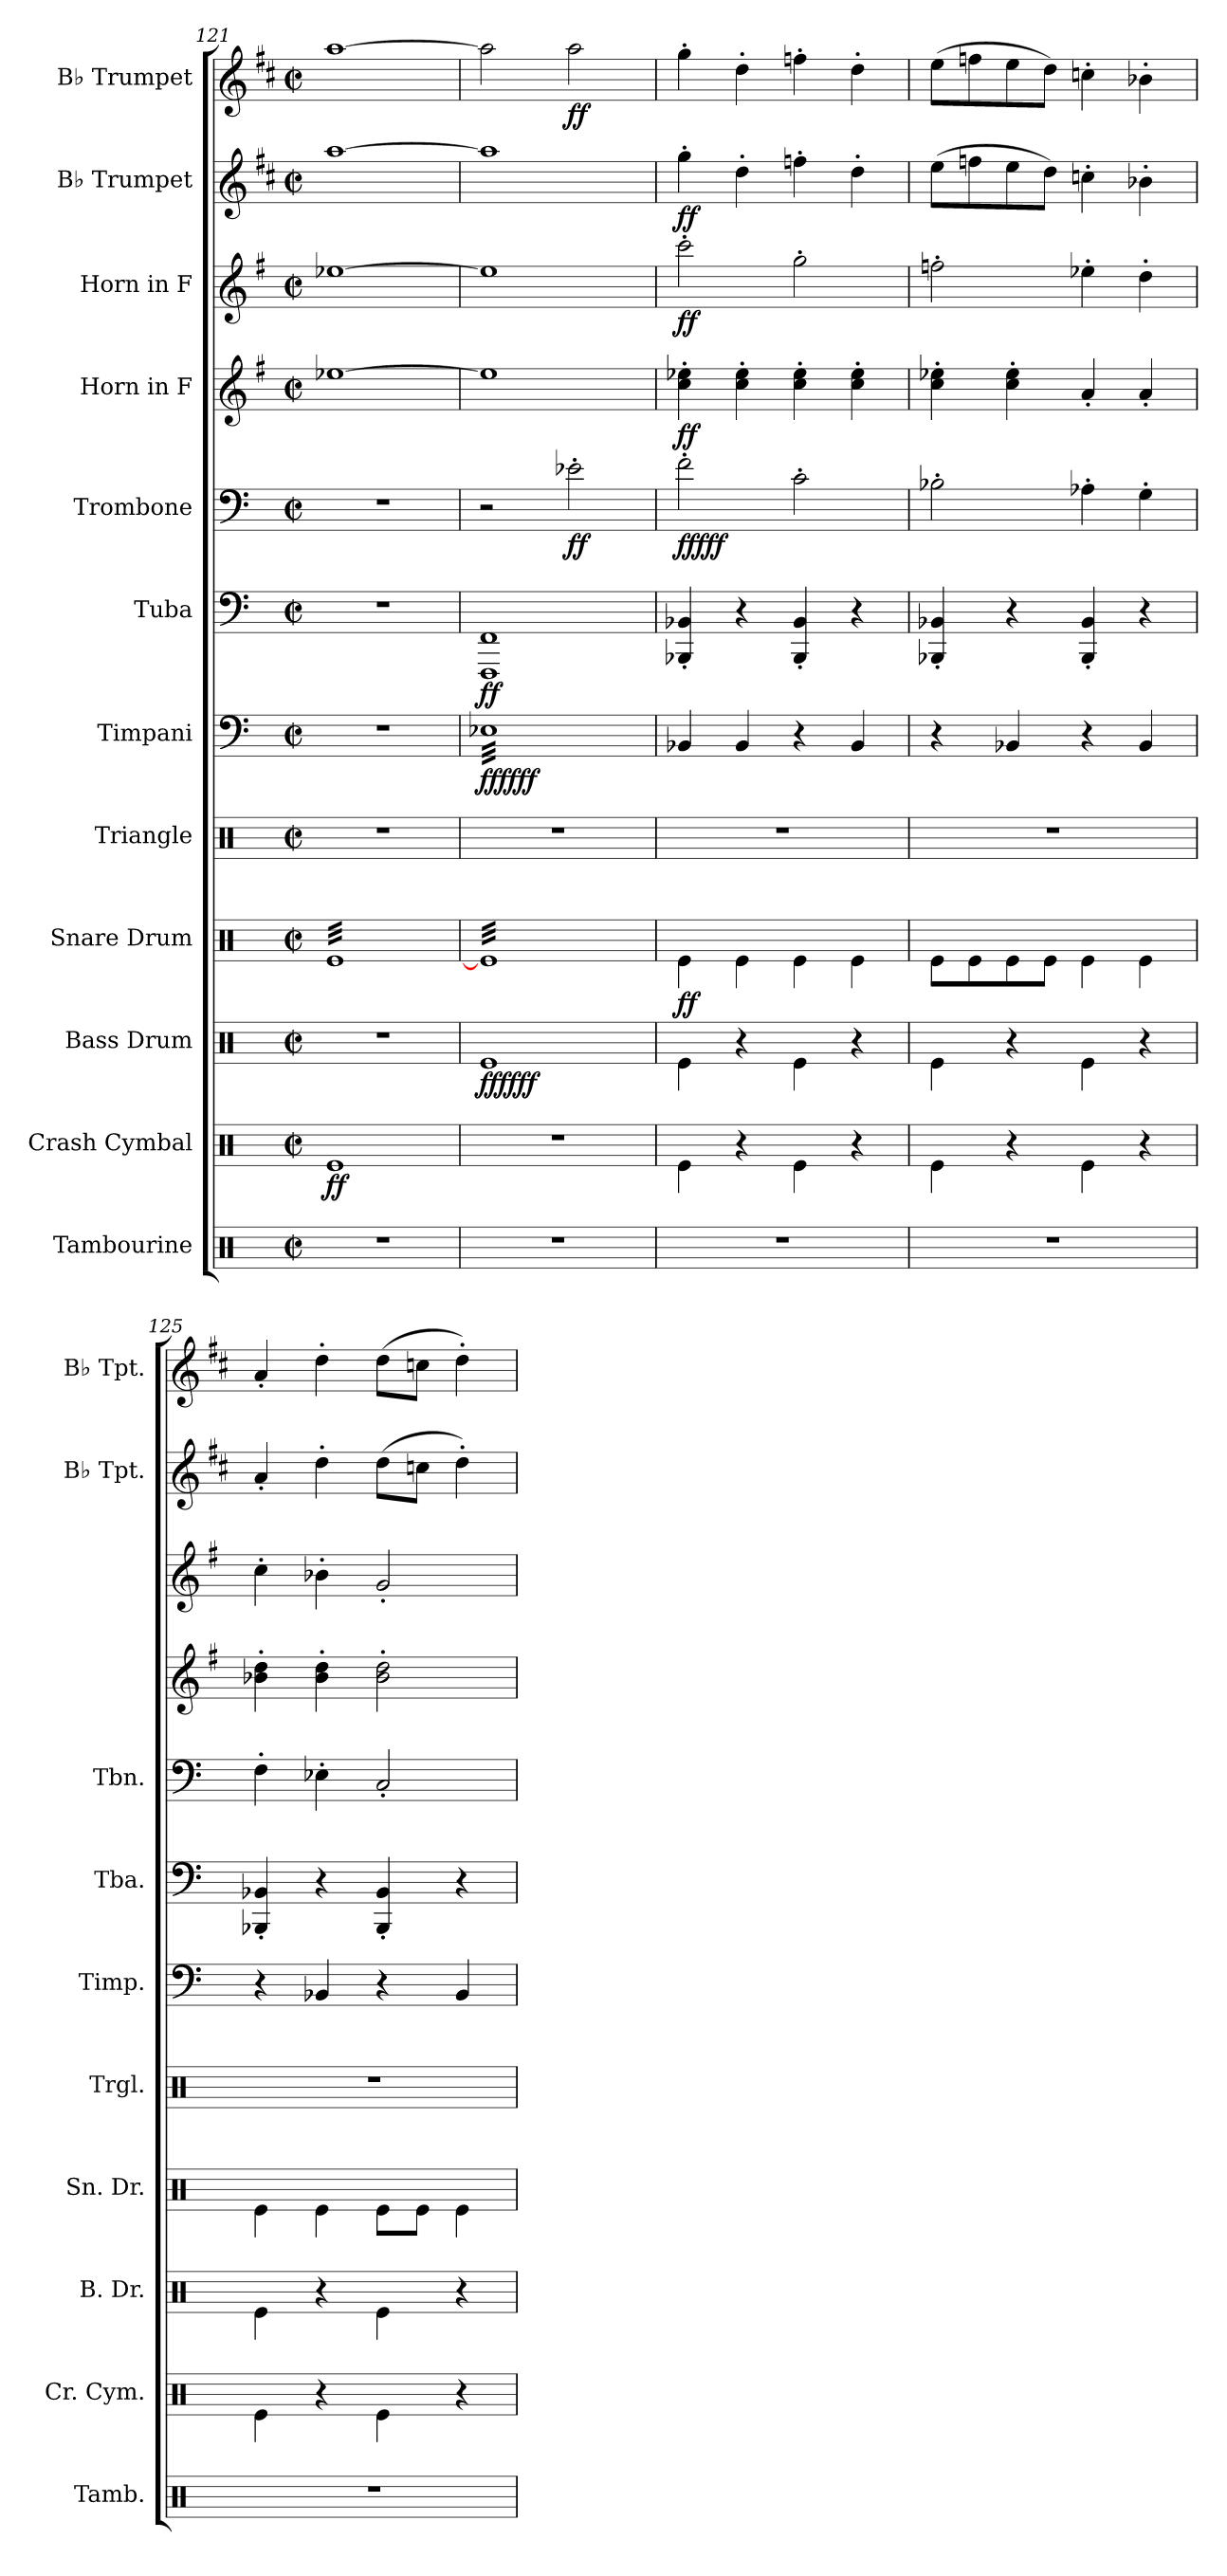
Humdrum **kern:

**kern	**kern	**dynam	**kern	**dynam	**kern	**dynam	**kern	**kern	**dynam	**kern	**dynam	**kern	**dynam	**kern	**dynam	**kern	**dynam	**kern	**dynam	**kern	**dynam
*part12	*part11	*part11	*part10	*part10	*part9	*part9	*part8	*part7	*part7	*part6	*part6	*part5	*part5	*part4	*part4	*part3	*part3	*part2	*part2	*part1	*part1
*staff12	*staff11	*staff11	*staff10	*staff10	*staff9	*staff9	*staff8	*staff7	*staff7	*staff6	*staff6	*staff5	*staff5	*staff4	*staff4	*staff3	*staff3	*staff2	*staff2	*staff1	*staff1
*I"Tambourine	*I"Crash Cymbal	*	*I"Bass Drum	*	*I"Snare Drum	*	*I"Triangle	*I"Timpani	*	*I"Tuba	*	*I"Trombone	*	*I"Horn in F	*	*I"Horn in F	*	*I"B♭ Trumpet	*	*I"B♭ Trumpet	*
*I'Tamb.	*I'Cr. Cym.	*	*I'B. Dr.	*	*I'Sn. Dr.	*	*I'Trgl.	*I'Timp.	*	*I'Tba.	*	*I'Tbn.	*	*	*	*	*	*I'B♭ Tpt.	*	*I'B♭ Tpt.	*
*clefX	*clefX	*	*clefX	*	*clefX	*	*clefX	*clefF4	*	*clefF4	*	*clefF4	*	*clefG2	*	*clefG2	*	*clefG2	*	*clefG2	*
*	*	*	*	*	*	*	*	*	*	*	*	*	*	*ITrd4c7	*	*ITrd4c7	*	*ITrd1c2	*	*ITrd1c2	*
*k[]	*k[]	*	*k[]	*	*k[]	*	*k[]	*k[]	*	*k[]	*	*k[]	*	*k[]	*	*k[]	*	*k[]	*	*k[]	*
*M2/2	*M2/2	*	*M2/2	*	*M2/2	*	*M2/2	*M2/2	*	*M2/2	*	*M2/2	*	*M2/2	*	*M2/2	*	*M2/2	*	*M2/2	*
*met(c|)	*met(c|)	*	*met(c|)	*	*met(c|)	*	*met(c|)	*met(c|)	*	*met(c|)	*	*met(c|)	*	*met(c|)	*	*met(c|)	*	*met(c|)	*	*met(c|)	*
=121	=121	=121	=121	=121	=121	=121	=121	=121	=121	=121	=121	=121	=121	=121	=121	=121	=121	=121	=121	=121	=121
!	!	!LO:DY:b	!	!	!	!	!	!	!	!	!	!	!	!	!	!	!	!	!	!	!
*	*	*	*	*	*tremolo	*	*	*	*	*	*	*	*	*	*	*	*	*	*	*	*
1r	1Re	ff	1r	.	32ReLLL	.	1r	1r	.	1r	.	1r	.	[1a-X	.	[1a-X	.	[1gg	.	[1gg	.
.	.	.	.	.	32Re	.	.	.	.	.	.	.	.	.	.	.	.	.	.	.	.
.	.	.	.	.	32Re	.	.	.	.	.	.	.	.	.	.	.	.	.	.	.	.
.	.	.	.	.	32Re	.	.	.	.	.	.	.	.	.	.	.	.	.	.	.	.
.	.	.	.	.	32Re	.	.	.	.	.	.	.	.	.	.	.	.	.	.	.	.
.	.	.	.	.	32Re	.	.	.	.	.	.	.	.	.	.	.	.	.	.	.	.
.	.	.	.	.	32Re	.	.	.	.	.	.	.	.	.	.	.	.	.	.	.	.
.	.	.	.	.	32Re	.	.	.	.	.	.	.	.	.	.	.	.	.	.	.	.
.	.	.	.	.	32Re	.	.	.	.	.	.	.	.	.	.	.	.	.	.	.	.
.	.	.	.	.	32Re	.	.	.	.	.	.	.	.	.	.	.	.	.	.	.	.
.	.	.	.	.	32Re	.	.	.	.	.	.	.	.	.	.	.	.	.	.	.	.
.	.	.	.	.	32Re	.	.	.	.	.	.	.	.	.	.	.	.	.	.	.	.
.	.	.	.	.	32Re	.	.	.	.	.	.	.	.	.	.	.	.	.	.	.	.
.	.	.	.	.	32Re	.	.	.	.	.	.	.	.	.	.	.	.	.	.	.	.
.	.	.	.	.	32Re	.	.	.	.	.	.	.	.	.	.	.	.	.	.	.	.
.	.	.	.	.	32Re	.	.	.	.	.	.	.	.	.	.	.	.	.	.	.	.
.	.	.	.	.	32Re	.	.	.	.	.	.	.	.	.	.	.	.	.	.	.	.
.	.	.	.	.	32Re	.	.	.	.	.	.	.	.	.	.	.	.	.	.	.	.
.	.	.	.	.	32Re	.	.	.	.	.	.	.	.	.	.	.	.	.	.	.	.
.	.	.	.	.	32Re	.	.	.	.	.	.	.	.	.	.	.	.	.	.	.	.
.	.	.	.	.	32Re	.	.	.	.	.	.	.	.	.	.	.	.	.	.	.	.
.	.	.	.	.	32Re	.	.	.	.	.	.	.	.	.	.	.	.	.	.	.	.
.	.	.	.	.	32Re	.	.	.	.	.	.	.	.	.	.	.	.	.	.	.	.
.	.	.	.	.	32Re	.	.	.	.	.	.	.	.	.	.	.	.	.	.	.	.
.	.	.	.	.	32Re	.	.	.	.	.	.	.	.	.	.	.	.	.	.	.	.
.	.	.	.	.	32Re	.	.	.	.	.	.	.	.	.	.	.	.	.	.	.	.
.	.	.	.	.	32Re	.	.	.	.	.	.	.	.	.	.	.	.	.	.	.	.
.	.	.	.	.	32Re	.	.	.	.	.	.	.	.	.	.	.	.	.	.	.	.
.	.	.	.	.	32Re	.	.	.	.	.	.	.	.	.	.	.	.	.	.	.	.
.	.	.	.	.	32Re	.	.	.	.	.	.	.	.	.	.	.	.	.	.	.	.
.	.	.	.	.	32Re	.	.	.	.	.	.	.	.	.	.	.	.	.	.	.	.
.	.	.	.	.	32ReJJJ	.	.	.	.	.	.	.	.	.	.	.	.	.	.	.	.
=122	=122	=122	=122	=122	=122	=122	=122	=122	=122	=122	=122	=122	=122	=122	=122	=122	=122	=122	=122	=122	=122
!	!	!	!	!LO:DY:b	!	!	!	!	!LO:DY:b	!	!LO:DY:b	!	!	!	!	!	!	!	!	!	!
*	*	*	*	*	*	*	*	*tremolo	*	*	*	*	*	*	*	*	*	*	*	*	*
1r	1r	.	1Re	ffffff	32Re]LLL	.	1r	32E-XLLL	ffffff	1FFF 1FF	ff	2r	.	1a-]	.	1a-]	.	1gg]	.	2gg\]	.
.	.	.	.	.	32Re	.	.	32E-X	.	.	.	.	.	.	.	.	.	.	.	.	.
.	.	.	.	.	32Re	.	.	32E-X	.	.	.	.	.	.	.	.	.	.	.	.	.
.	.	.	.	.	32Re	.	.	32E-X	.	.	.	.	.	.	.	.	.	.	.	.	.
.	.	.	.	.	32Re	.	.	32E-X	.	.	.	.	.	.	.	.	.	.	.	.	.
.	.	.	.	.	32Re	.	.	32E-X	.	.	.	.	.	.	.	.	.	.	.	.	.
.	.	.	.	.	32Re	.	.	32E-X	.	.	.	.	.	.	.	.	.	.	.	.	.
.	.	.	.	.	32Re	.	.	32E-X	.	.	.	.	.	.	.	.	.	.	.	.	.
.	.	.	.	.	32Re	.	.	32E-X	.	.	.	.	.	.	.	.	.	.	.	.	.
.	.	.	.	.	32Re	.	.	32E-X	.	.	.	.	.	.	.	.	.	.	.	.	.
.	.	.	.	.	32Re	.	.	32E-X	.	.	.	.	.	.	.	.	.	.	.	.	.
.	.	.	.	.	32Re	.	.	32E-X	.	.	.	.	.	.	.	.	.	.	.	.	.
.	.	.	.	.	32Re	.	.	32E-X	.	.	.	.	.	.	.	.	.	.	.	.	.
.	.	.	.	.	32Re	.	.	32E-X	.	.	.	.	.	.	.	.	.	.	.	.	.
.	.	.	.	.	32Re	.	.	32E-X	.	.	.	.	.	.	.	.	.	.	.	.	.
.	.	.	.	.	32Re	.	.	32E-X	.	.	.	.	.	.	.	.	.	.	.	.	.
!	!	!	!	!	!	!	!	!	!	!	!	!	!LO:DY:b	!	!	!	!	!	!	!	!LO:DY:b
.	.	.	.	.	32Re	.	.	32E-X	.	.	.	2e-X'\	ff	.	.	.	.	.	.	2gg\	ff
.	.	.	.	.	32Re	.	.	32E-X	.	.	.	.	.	.	.	.	.	.	.	.	.
.	.	.	.	.	32Re	.	.	32E-X	.	.	.	.	.	.	.	.	.	.	.	.	.
.	.	.	.	.	32Re	.	.	32E-X	.	.	.	.	.	.	.	.	.	.	.	.	.
.	.	.	.	.	32Re	.	.	32E-X	.	.	.	.	.	.	.	.	.	.	.	.	.
.	.	.	.	.	32Re	.	.	32E-X	.	.	.	.	.	.	.	.	.	.	.	.	.
.	.	.	.	.	32Re	.	.	32E-X	.	.	.	.	.	.	.	.	.	.	.	.	.
.	.	.	.	.	32Re	.	.	32E-X	.	.	.	.	.	.	.	.	.	.	.	.	.
.	.	.	.	.	32Re	.	.	32E-X	.	.	.	.	.	.	.	.	.	.	.	.	.
.	.	.	.	.	32Re	.	.	32E-X	.	.	.	.	.	.	.	.	.	.	.	.	.
.	.	.	.	.	32Re	.	.	32E-X	.	.	.	.	.	.	.	.	.	.	.	.	.
.	.	.	.	.	32Re	.	.	32E-X	.	.	.	.	.	.	.	.	.	.	.	.	.
.	.	.	.	.	32Re	.	.	32E-X	.	.	.	.	.	.	.	.	.	.	.	.	.
.	.	.	.	.	32Re	.	.	32E-X	.	.	.	.	.	.	.	.	.	.	.	.	.
.	.	.	.	.	32Re	.	.	32E-X	.	.	.	.	.	.	.	.	.	.	.	.	.
.	.	.	.	.	32ReJJJ	.	.	32E-XJJJ	.	.	.	.	.	.	.	.	.	.	.	.	.
*	*	*	*	*	*	*	*	*Xtremolo	*	*	*	*	*	*	*	*	*	*	*	*	*
*	*	*	*	*	*Xtremolo	*	*	*	*	*	*	*	*	*	*	*	*	*	*	*	*
=123	=123	=123	=123	=123	=123	=123	=123	=123	=123	=123	=123	=123	=123	=123	=123	=123	=123	=123	=123	=123	=123
!	!	!	!	!	!	!LO:DY:b	!	!	!	!	!	!	!LO:DY:b	!	!LO:DY:b	!	!LO:DY:b	!	!LO:DY:b	!	!
1r	4Re\	.	4Re\	.	4Re\	ff	1r	4BB-X/	.	4BBB-X/' 4BB-X/'	.	2f'\	fffff	4f\' 4a-X\'	ff	2ff'\	ff	4ff'\	ff	4ff'\	.
.	4r	.	4r	.	4Re\	.	.	4BB-/	.	4r	.	.	.	4f\' 4a-\'	.	.	.	4cc'\	.	4cc'\	.
.	4Re\	.	4Re\	.	4Re\	.	.	4r	.	4BBB-/' 4BB-/'	.	2c'\	.	4f\' 4a-\'	.	2cc'\	.	4ee-X'\	.	4ee-X'\	.
.	4r	.	4r	.	4Re\	.	.	4BB-/	.	4r	.	.	.	4f\' 4a-\'	.	.	.	4cc'\	.	4cc'\	.
=124	=124	=124	=124	=124	=124	=124	=124	=124	=124	=124	=124	=124	=124	=124	=124	=124	=124	=124	=124	=124	=124
1r	4Re\	.	4Re\	.	8Re\L	.	1r	4r	.	4BBB-X/' 4BB-X/'	.	2B-X'\	.	4f\' 4a-X\'	.	2b-X'\	.	(8dd\L	.	(8dd\L	.
.	.	.	.	.	8Re\	.	.	.	.	.	.	.	.	.	.	.	.	8ee-X\	.	8ee-X\	.
.	4r	.	4r	.	8Re\	.	.	4BB-X/	.	4r	.	.	.	4f\' 4a-\'	.	.	.	8dd\	.	8dd\	.
.	.	.	.	.	8Re\J	.	.	.	.	.	.	.	.	.	.	.	.	8cc\J)	.	8cc\J)	.
.	4Re\	.	4Re\	.	4Re\	.	.	4r	.	4BBB-/' 4BB-/'	.	4A-X'\	.	4d'/	.	4a-X'\	.	4b-X'\	.	4b-X'\	.
.	4r	.	4r	.	4Re\	.	.	4BB-/	.	4r	.	4G'\	.	4d'/	.	4g'\	.	4a-X'\	.	4a-X'\	.
=125	=125	=125	=125	=125	=125	=125	=125	=125	=125	=125	=125	=125	=125	=125	=125	=125	=125	=125	=125	=125	=125
1r	4Re\	.	4Re\	.	4Re\	.	1r	4r	.	4BBB-X/' 4BB-X/'	.	4F'\	.	4e-X\' 4g\'	.	4f'\	.	4g'/	.	4g'/	.
.	4r	.	4r	.	4Re\	.	.	4BB-X/	.	4r	.	4E-X'\	.	4e-\' 4g\'	.	4e-X'\	.	4cc'\	.	4cc'\	.
.	4Re\	.	4Re\	.	8Re\L	.	.	4r	.	4BBB-/' 4BB-/'	.	2C'/	.	2e-\' 2g\'	.	2c'/	.	(8cc\L	.	(8cc\L	.
.	.	.	.	.	8Re\J	.	.	.	.	.	.	.	.	.	.	.	.	8b-X\J	.	8b-X\J	.
.	4r	.	4r	.	4Re\	.	.	4BB-/	.	4r	.	.	.	.	.	.	.	4cc'\)	.	4cc'\)	.
=	=	=	=	=	=	=	=	=	=	=	=	=	=	=	=	=	=	=	=	=	=
*-	*-	*-	*-	*-	*-	*-	*-	*-	*-	*-	*-	*-	*-	*-	*-	*-	*-	*-	*-	*-	*-
